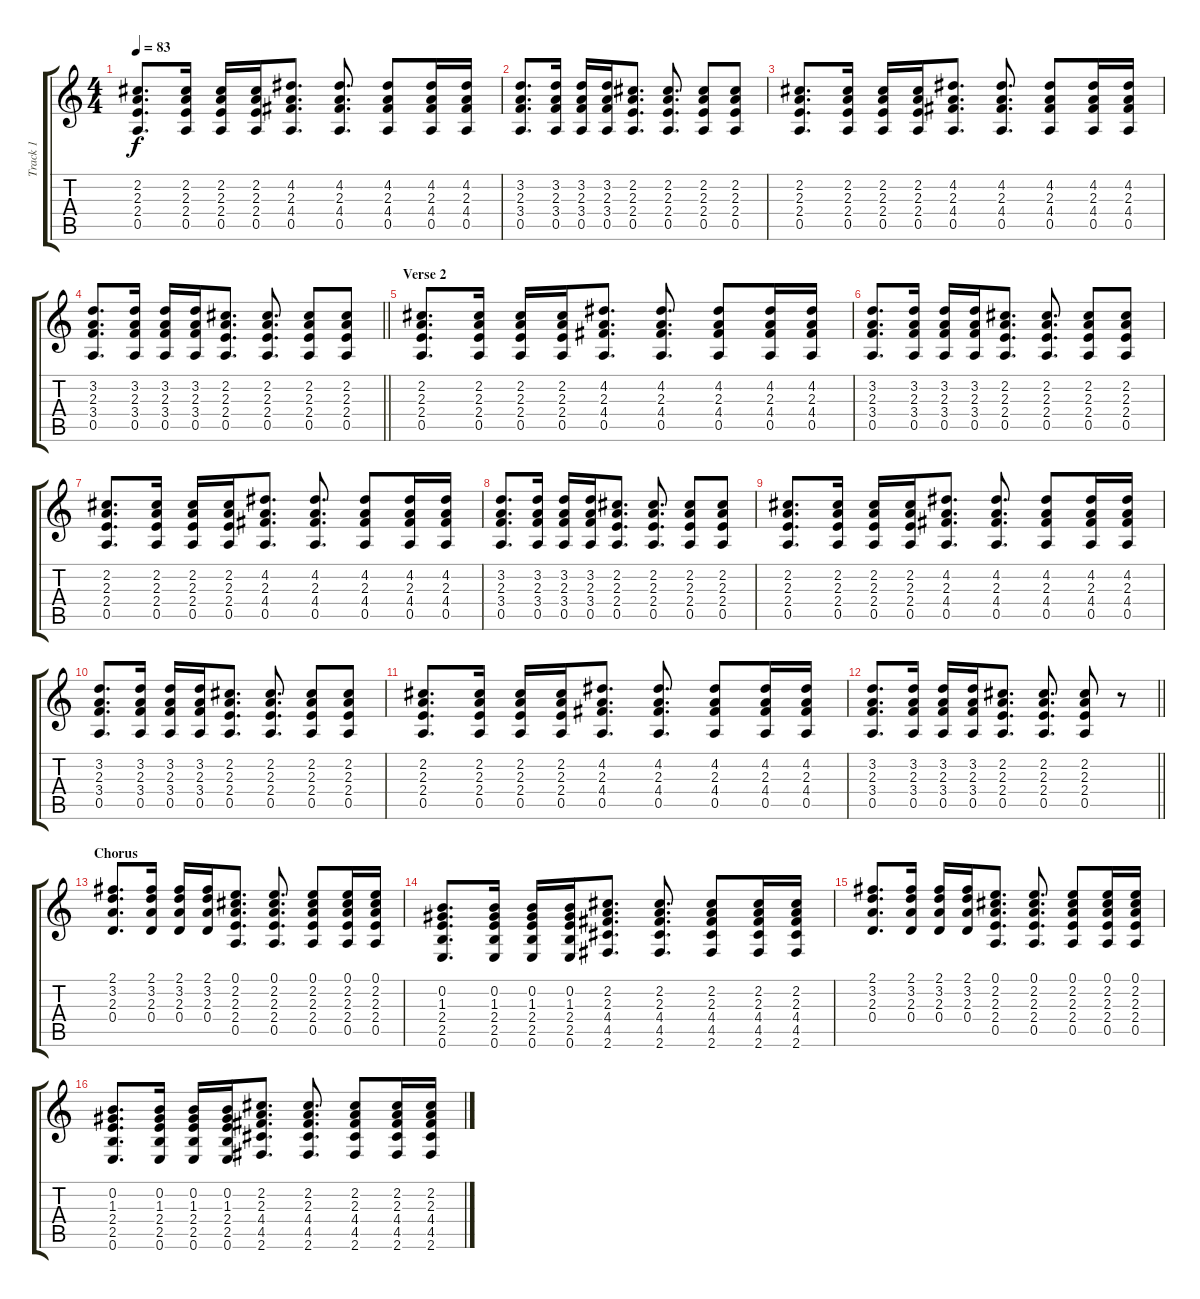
\track ("Track 1" "Track 1") {instrument acousticguitarsteel}
\staff {score tabs}
\tuning (E4 B3 G3 D3 A2 E2) {hide}
\ts (4 4)
\tempo 83
\clef g2
\ks c
(2.2 2.3 2.4 0.5).8{d dy f} (2.2 2.3 2.4 0.5).16 (2.2 2.3 2.4 0.5).16 (2.2 2.3 2.4 0.5).16 (4.2 2.3 4.4 0.5).8{d} (4.2 2.3 4.4 0.5).8{d} (4.2 2.3 4.4 0.5).8 (4.2 2.3 4.4 0.5).16 (4.2 2.3 4.4 0.5).16 |
(3.2 2.3 3.4 0.5).8{d} (3.2 2.3 3.4 0.5).16 (3.2 2.3 3.4 0.5).16 (3.2 2.3 3.4 0.5).16 (2.2 2.3 2.4 0.5).8{d} (2.2 2.3 2.4 0.5).8{d} (2.2 2.3 2.4 0.5).8 (2.2 2.3 2.4 0.5).8 |
(2.2 2.3 2.4 0.5).8{d} (2.2 2.3 2.4 0.5).16 (2.2 2.3 2.4 0.5).16 (2.2 2.3 2.4 0.5).16 (4.2 2.3 4.4 0.5).8{d} (4.2 2.3 4.4 0.5).8{d} (4.2 2.3 4.4 0.5).8 (4.2 2.3 4.4 0.5).16 (4.2 2.3 4.4 0.5).16 |
\barLineRight lightlight
(3.2 2.3 3.4 0.5).8{d} (3.2 2.3 3.4 0.5).16 (3.2 2.3 3.4 0.5).16 (3.2 2.3 3.4 0.5).16 (2.2 2.3 2.4 0.5).8{d} (2.2 2.3 2.4 0.5).8{d} (2.2 2.3 2.4 0.5).8 (2.2 2.3 2.4 0.5).8 |
\section ("" "Verse 2")
(2.2 2.3 2.4 0.5).8{d} (2.2 2.3 2.4 0.5).16 (2.2 2.3 2.4 0.5).16 (2.2 2.3 2.4 0.5).16 (4.2 2.3 4.4 0.5).8{d} (4.2 2.3 4.4 0.5).8{d} (4.2 2.3 4.4 0.5).8 (4.2 2.3 4.4 0.5).16 (4.2 2.3 4.4 0.5).16 |
(3.2 2.3 3.4 0.5).8{d} (3.2 2.3 3.4 0.5).16 (3.2 2.3 3.4 0.5).16 (3.2 2.3 3.4 0.5).16 (2.2 2.3 2.4 0.5).8{d} (2.2 2.3 2.4 0.5).8{d} (2.2 2.3 2.4 0.5).8 (2.2 2.3 2.4 0.5).8 |
(2.2 2.3 2.4 0.5).8{d} (2.2 2.3 2.4 0.5).16 (2.2 2.3 2.4 0.5).16 (2.2 2.3 2.4 0.5).16 (4.2 2.3 4.4 0.5).8{d} (4.2 2.3 4.4 0.5).8{d} (4.2 2.3 4.4 0.5).8 (4.2 2.3 4.4 0.5).16 (4.2 2.3 4.4 0.5).16 |
(3.2 2.3 3.4 0.5).8{d} (3.2 2.3 3.4 0.5).16 (3.2 2.3 3.4 0.5).16 (3.2 2.3 3.4 0.5).16 (2.2 2.3 2.4 0.5).8{d} (2.2 2.3 2.4 0.5).8{d} (2.2 2.3 2.4 0.5).8 (2.2 2.3 2.4 0.5).8 |
(2.2 2.3 2.4 0.5).8{d} (2.2 2.3 2.4 0.5).16 (2.2 2.3 2.4 0.5).16 (2.2 2.3 2.4 0.5).16 (4.2 2.3 4.4 0.5).8{d} (4.2 2.3 4.4 0.5).8{d} (4.2 2.3 4.4 0.5).8 (4.2 2.3 4.4 0.5).16 (4.2 2.3 4.4 0.5).16 |
(3.2 2.3 3.4 0.5).8{d} (3.2 2.3 3.4 0.5).16 (3.2 2.3 3.4 0.5).16 (3.2 2.3 3.4 0.5).16 (2.2 2.3 2.4 0.5).8{d} (2.2 2.3 2.4 0.5).8{d} (2.2 2.3 2.4 0.5).8 (2.2 2.3 2.4 0.5).8 |
(2.2 2.3 2.4 0.5).8{d} (2.2 2.3 2.4 0.5).16 (2.2 2.3 2.4 0.5).16 (2.2 2.3 2.4 0.5).16 (4.2 2.3 4.4 0.5).8{d} (4.2 2.3 4.4 0.5).8{d} (4.2 2.3 4.4 0.5).8 (4.2 2.3 4.4 0.5).16 (4.2 2.3 4.4 0.5).16 |
\barLineRight lightlight
(3.2 2.3 3.4 0.5).8{d} (3.2 2.3 3.4 0.5).16 (3.2 2.3 3.4 0.5).16 (3.2 2.3 3.4 0.5).16 (2.2 2.3 2.4 0.5).8{d} (2.2 2.3 2.4 0.5).8{d} (2.2 2.3 2.4 0.5).8 r.8 |
\section ("" "Chorus")
(2.1 3.2 2.3 0.4).8{d} (2.1 3.2 2.3 0.4).16 (2.1 3.2 2.3 0.4).16 (2.1 3.2 2.3 0.4).16 (0.1 2.2 2.3 2.4 0.5).8{d} (0.1 2.2 2.3 2.4 0.5).8{d} (0.1 2.2 2.3 2.4 0.5).8 (0.1 2.2 2.3 2.4 0.5).16 (0.1 2.2 2.3 2.4 0.5).16 |
(0.2 1.3 2.4 2.5 0.6).8{d} (0.2 1.3 2.4 2.5 0.6).16 (0.2 1.3 2.4 2.5 0.6).16 (0.2 1.3 2.4 2.5 0.6).16 (2.2 2.3 4.4 4.5 2.6).8{d} (2.2 2.3 4.4 4.5 2.6).8{d} (2.2 2.3 4.4 4.5 2.6).8 (2.2 2.3 4.4 4.5 2.6).16 (2.2 2.3 4.4 4.5 2.6).16 |
(2.1 3.2 2.3 0.4).8{d} (2.1 3.2 2.3 0.4).16 (2.1 3.2 2.3 0.4).16 (2.1 3.2 2.3 0.4).16 (0.1 2.2 2.3 2.4 0.5).8{d} (0.1 2.2 2.3 2.4 0.5).8{d} (0.1 2.2 2.3 2.4 0.5).8 (0.1 2.2 2.3 2.4 0.5).16 (0.1 2.2 2.3 2.4 0.5).16 |
(0.2 1.3 2.4 2.5 0.6).8{d} (0.2 1.3 2.4 2.5 0.6).16 (0.2 1.3 2.4 2.5 0.6).16 (0.2 1.3 2.4 2.5 0.6).16 (2.2 2.3 4.4 4.5 2.6).8{d} (2.2 2.3 4.4 4.5 2.6).8{d} (2.2 2.3 4.4 4.5 2.6).8 (2.2 2.3 4.4 4.5 2.6).16 (2.2 2.3 4.4 4.5 2.6).16
